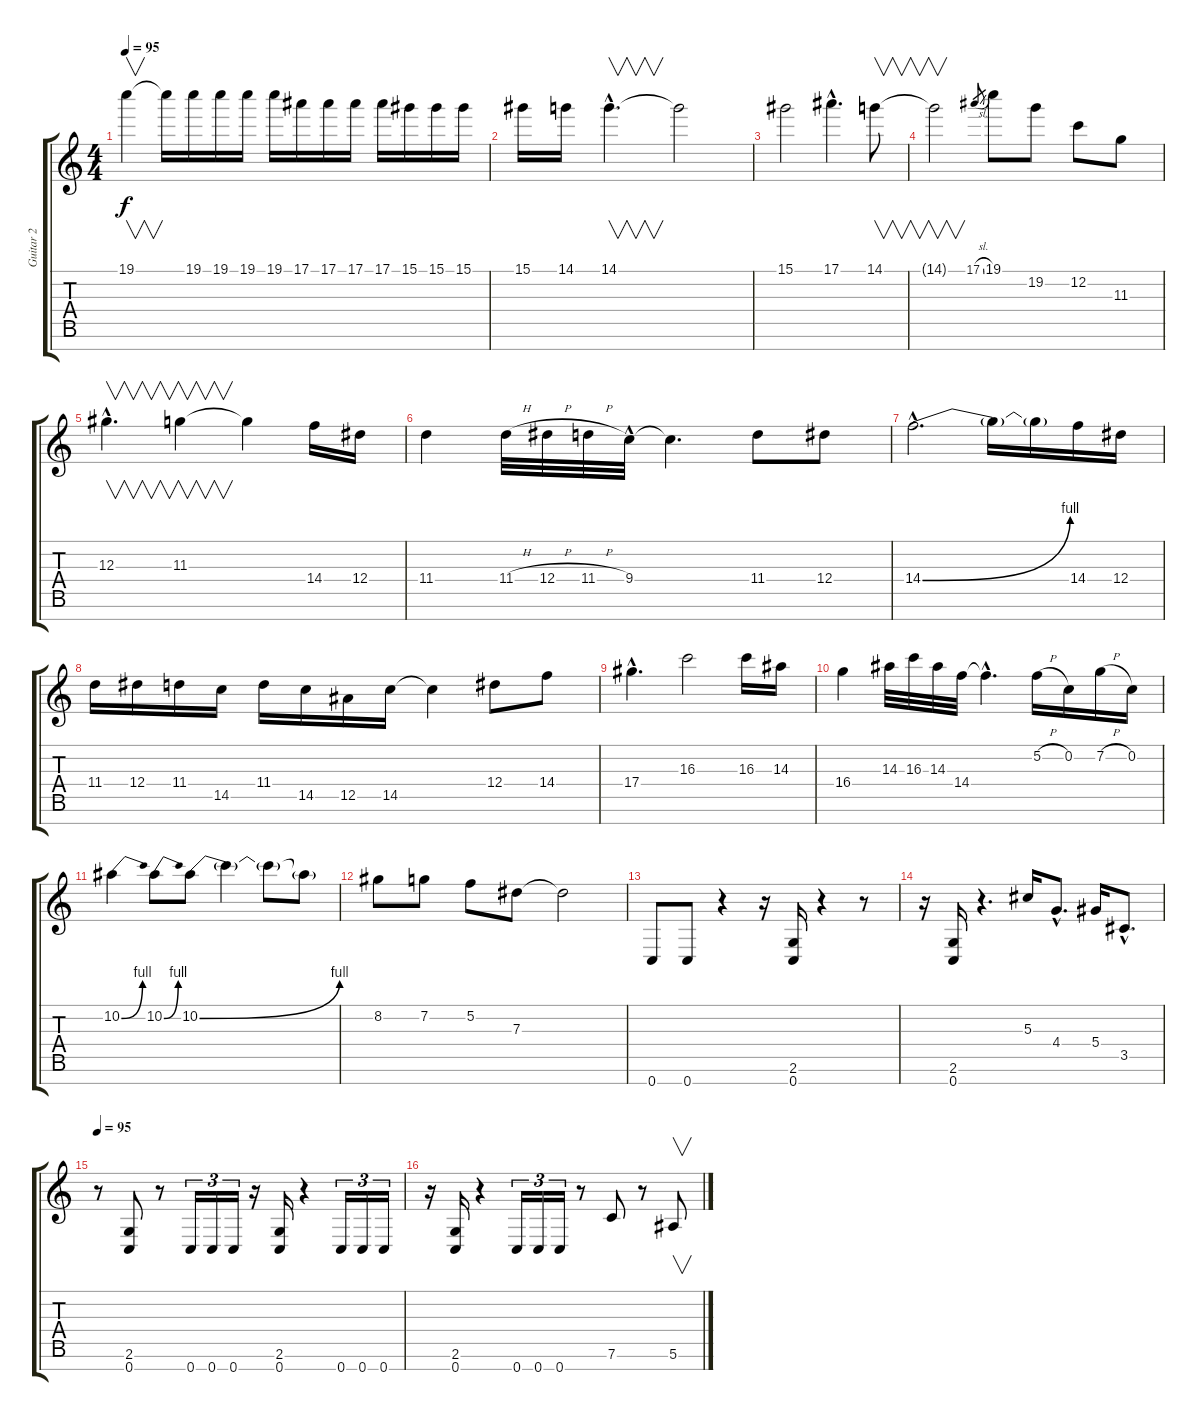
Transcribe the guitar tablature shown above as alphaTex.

\track ("Guitar 2" "Guitar 2") {instrument distortionguitar}
\staff {score tabs}
\tuning (F4 C4 Ab3 Eb3 Bb2 F2 C2) {hide}
\ts (4 4)
\tempo 95
\clef g2
\ks c
19.1.4{v dy f} 19.1{t}.16 19.1.16 19.1.16 19.1.16 19.1.16 17.1.16 17.1.16 17.1.16 17.1.16 15.1.16 15.1.16 15.1.16 |
15.1.16 14.1.16 14.1{hac}.4{v d} 14.1{t}.2 |
15.1.2 17.1{hac}.4{d} 14.1.8{v} |
14.1{t}.2{v} 17.1{sl}.8{gr} 19.1.8 19.2.8 12.2.8 11.3.8 |
12.3{hac}.4{v d} 11.3.4{v} 11.3{t}.4 14.4.16 12.4.16 |
11.4.4 11.4{h}.32 12.4{h}.32 11.4{h}.32 9.4{hac}.32 9.4{t}.4{d} 11.4.8 12.4.8 |
14.4{be (bend 0 0 60 4) hac}.2{d} 14.4{t}.16 14.4{t}.16 14.4.16 12.4.16 |
11.4.16 12.4.16 11.4.16 14.5.16 11.4.16 14.5.16 12.5.16 14.5.16 14.5{t}.4 12.4.8 14.4.8 |
17.4{hac}.4{d} 16.3.2 16.3.16 14.3.16 |
16.4.4 14.3.32 16.3.32 14.3.32 14.4.32 14.4{hac t}.4{d} 5.2{h}.16 0.2.16 7.2{h}.16 0.2.16 |
10.2{be (bend 0 0 60 4)}.4 10.2{be (bend 0 0 60 4)}.8 10.2{be (bend 0 0 60 4)}.8 10.2{t}.4 10.2{t}.8 10.2{t}.8 |
8.2.8 7.2.8 5.2.8 7.3.8 7.3{t}.2 |
0.7.8 0.7.8 r.4 r.16 (2.6 0.7).16 r.4 r.8 |
r.16 (2.6 0.7).16 r.4{d} 5.3.16 4.4{hac}.8{d} 5.4.16 3.5{hac}.8{d} |
\tempo 95
r.8 (2.6 0.7).8 r.8 0.7.16{tu (3 2)} 0.7.16{tu (3 2)} 0.7.16{tu (3 2)} r.16 (2.6 0.7).16 r.4 0.7.16{tu (3 2)} 0.7.16{tu (3 2)} 0.7.16{tu (3 2)} |
r.16 (2.6 0.7).16 r.4 0.7.16{tu (3 2)} 0.7.16{tu (3 2)} 0.7.16{tu (3 2)} r.8 7.6.8 r.8 5.6.8{v}
